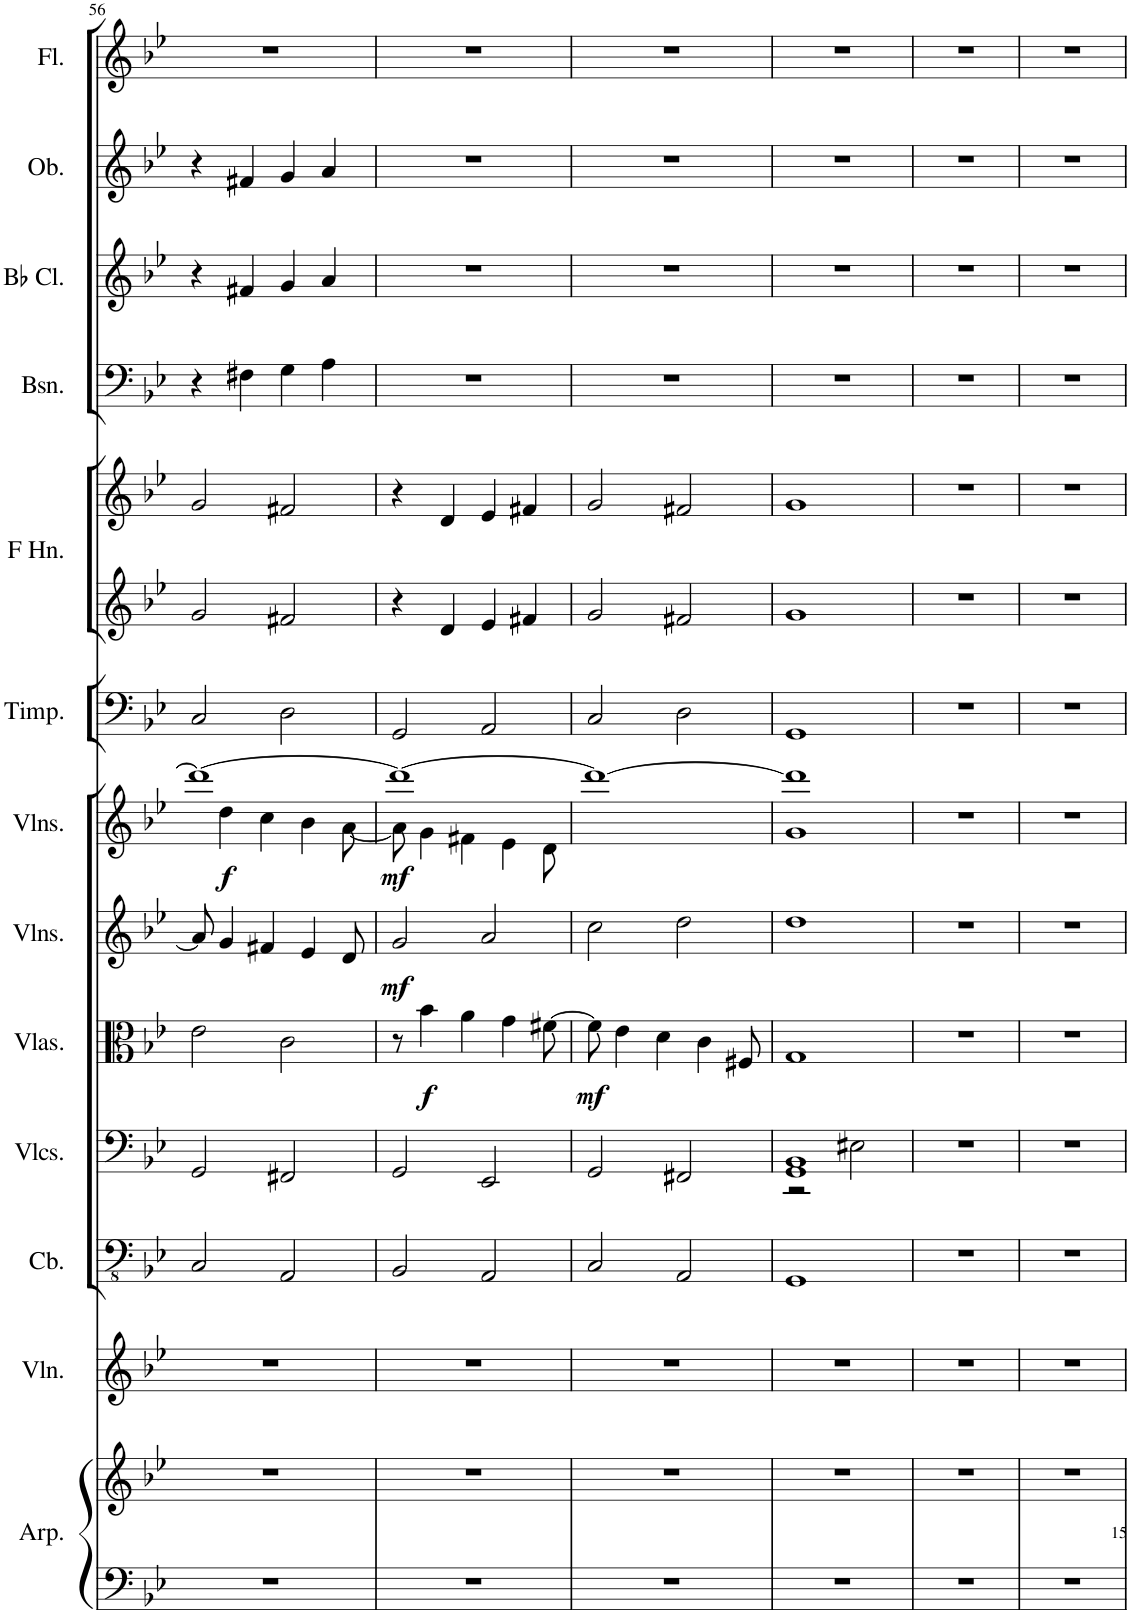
**kern	**kern	**kern	**kern	**kern	**kern	**dynam	**kern	**dynam	**kern	**dynam	**kern	**kern	**kern	**kern	**kern	**kern	**kern
*part13	*part13	*part12	*part11	*part10	*part9	*part9	*part8	*part8	*part7	*part7	*part6	*part5	*part5	*part4	*part3	*part2	*part1
*staff15	*staff14	*staff13	*staff12	*staff11	*staff10	*staff10	*staff9	*staff9	*staff8	*staff8	*staff7	*staff6	*staff5	*staff4	*staff3	*staff2	*staff1
*I"Arpa	*	*I"Violín	*I"Contrabass	*I"Violoncellos	*I"Violas	*	*I"Violins II	*	*I"Violins I	*	*I"Timpani	*I"Horns in F	*	*I"Bassoons	*I"Clarinets in Bb	*I"Oboes	*I"Flutes
*I'Arp.	*	*I'Vln.	*I'Cb.	*I'Vlcs.	*I'Vlas.	*	*I'Vlns.	*	*I'Vlns.	*	*I'Timp.	*	*	*I'Bsn.	*	*I'Ob.	*I'Fl.
!!LO:PB:g=z
*clefF4	*clefG2	*clefG2	*clefFv4	*clefF4	*clefC3	*	*clefG2	*	*clefG2	*	*clefF4	*clefG2	*clefG2	*clefF4	*clefG2	*clefG2	*clefG2
*	*	*	*ITrd7c12	*	*	*	*	*	*	*	*	*ITrd4c7	*ITrd4c7	*	*ITrd1c2	*	*
*k[b-e-]	*k[b-e-]	*k[b-e-]	*k[b-e-]	*k[b-e-]	*k[b-e-]	*	*k[b-e-]	*	*k[b-e-]	*	*k[b-e-]	*k[b-e-]	*k[b-e-]	*k[b-e-]	*k[b-e-]	*k[b-e-]	*k[b-e-]
*M4/4	*M4/4	*M4/4	*M4/4	*M4/4	*M4/4	*	*M4/4	*	*M4/4	*	*M4/4	*M4/4	*M4/4	*M4/4	*M4/4	*M4/4	*M4/4
=56	=56	=56	=56	=56	=56	=56	=56	=56	=56	=56	=56	=56	=56	=56	=56	=56	=56
*	*	*	*	*	*	*	*	*	*^	*	*	*	*	*	*	*	*
1r	1r	1r	2CC/	2GG/	2e-\	.	8a/]	.	1ddd_	8ryy	.	2C/	2g/	2g/	4r	4r	4r	1r
!	!	!	!	!	!	!	!	!	!	!	!LO:DY:b	!	!	!	!	!	!	!
.	.	.	.	.	.	.	4g/	.	.	4dd\	f	.	.	.	.	.	.	.
.	.	.	.	.	.	.	.	.	.	.	.	.	.	.	4F#X\	4f#X/	4f#X/	.
.	.	.	.	.	.	.	4f#X/	.	.	4cc\	.	.	.	.	.	.	.	.
.	.	.	2AAA/	2FF#X/	2c\	.	.	.	.	.	.	2D\	2f#X/	2f#X/	4G\	4g/	4g/	.
.	.	.	.	.	.	.	4e-/	.	.	4b-\	.	.	.	.	.	.	.	.
.	.	.	.	.	.	.	.	.	.	.	.	.	.	.	4A\	4a/	4a/	.
.	.	.	.	.	.	.	8d/	.	.	[8a\	.	.	.	.	.	.	.	.
=57	=57	=57	=57	=57	=57	=57	=57	=57	=57	=57	=57	=57	=57	=57	=57	=57	=57	=57
!	!	!	!	!	!	!	!	!LO:DY:b	!	!	!LO:DY:b	!	!	!	!	!	!	!
1r	1r	1r	2BBB-/	2GG/	8r	.	2g/	mf	1ddd_	8a\]	mf	2GG/	4r	4r	1r	1r	1r	1r
!	!	!	!	!	!	!LO:DY:b	!	!	!	!	!	!	!	!	!	!	!	!
.	.	.	.	.	4b-\	f	.	.	.	4g\	.	.	.	.	.	.	.	.
.	.	.	.	.	.	.	.	.	.	.	.	.	4d/	4d/	.	.	.	.
.	.	.	.	.	4a\	.	.	.	.	4f#X\	.	.	.	.	.	.	.	.
.	.	.	2AAA/	2EE-/	.	.	2a/	.	.	.	.	2AA/	4e-/	4e-/	.	.	.	.
.	.	.	.	.	4g\	.	.	.	.	4e-\	.	.	.	.	.	.	.	.
.	.	.	.	.	.	.	.	.	.	.	.	.	4f#X/	4f#X/	.	.	.	.
.	.	.	.	.	[8f#X\	.	.	.	.	8d\	.	.	.	.	.	.	.	.
=58	=58	=58	=58	=58	=58	=58	=58	=58	=58	=58	=58	=58	=58	=58	=58	=58	=58	=58
!	!	!	!	!	!	!LO:DY:b	!	!	!	!	!	!	!	!	!	!	!	!
*	*	*	*	*	*	*	*	*	*v	*v	*	*	*	*	*	*	*	*
1r	1r	1r	2CC/	2GG/	8f#\]	mf	2cc\	.	1ddd_	.	2C/	2g/	2g/	1r	1r	1r	1r
.	.	.	.	.	4e-\	.	.	.	.	.	.	.	.	.	.	.	.
.	.	.	.	.	4d\	.	.	.	.	.	.	.	.	.	.	.	.
.	.	.	2AAA/	2FF#X/	.	.	2dd\	.	.	.	2D\	2f#X/	2f#X/	.	.	.	.
.	.	.	.	.	4c\	.	.	.	.	.	.	.	.	.	.	.	.
.	.	.	.	.	8F#X/	.	.	.	.	.	.	.	.	.	.	.	.
=59	=59	=59	=59	=59	=59	=59	=59	=59	=59	=59	=59	=59	=59	=59	=59	=59	=59
*	*	*	*	*^	*	*	*	*	*	*	*	*	*	*	*	*	*
1r	1r	1r	1GGG	1GG 1BB-	2r	1G	.	1dd	.	1g 1ddd]	.	1GG	1g	1g	1r	1r	1r	1r
.	.	.	.	.	2E#X\	.	.	.	.	.	.	.	.	.	.	.	.	.
*	*	*	*	*v	*v	*	*	*	*	*	*	*	*	*	*	*	*	*
=60	=60	=60	=60	=60	=60	=60	=60	=60	=60	=60	=60	=60	=60	=60	=60	=60	=60
1r	1r	1r	1r	1r	1r	.	1r	.	1r	.	1r	1r	1r	1r	1r	1r	1r
=61	=61	=61	=61	=61	=61	=61	=61	=61	=61	=61	=61	=61	=61	=61	=61	=61	=61
1r	1r	1r	1r	1r	1r	.	1r	.	1r	.	1r	1r	1r	1r	1r	1r	1r
=	=	=	=	=	=	=	=	=	=	=	=	=	=	=	=	=	=
*-	*-	*-	*-	*-	*-	*-	*-	*-	*-	*-	*-	*-	*-	*-	*-	*-	*-
